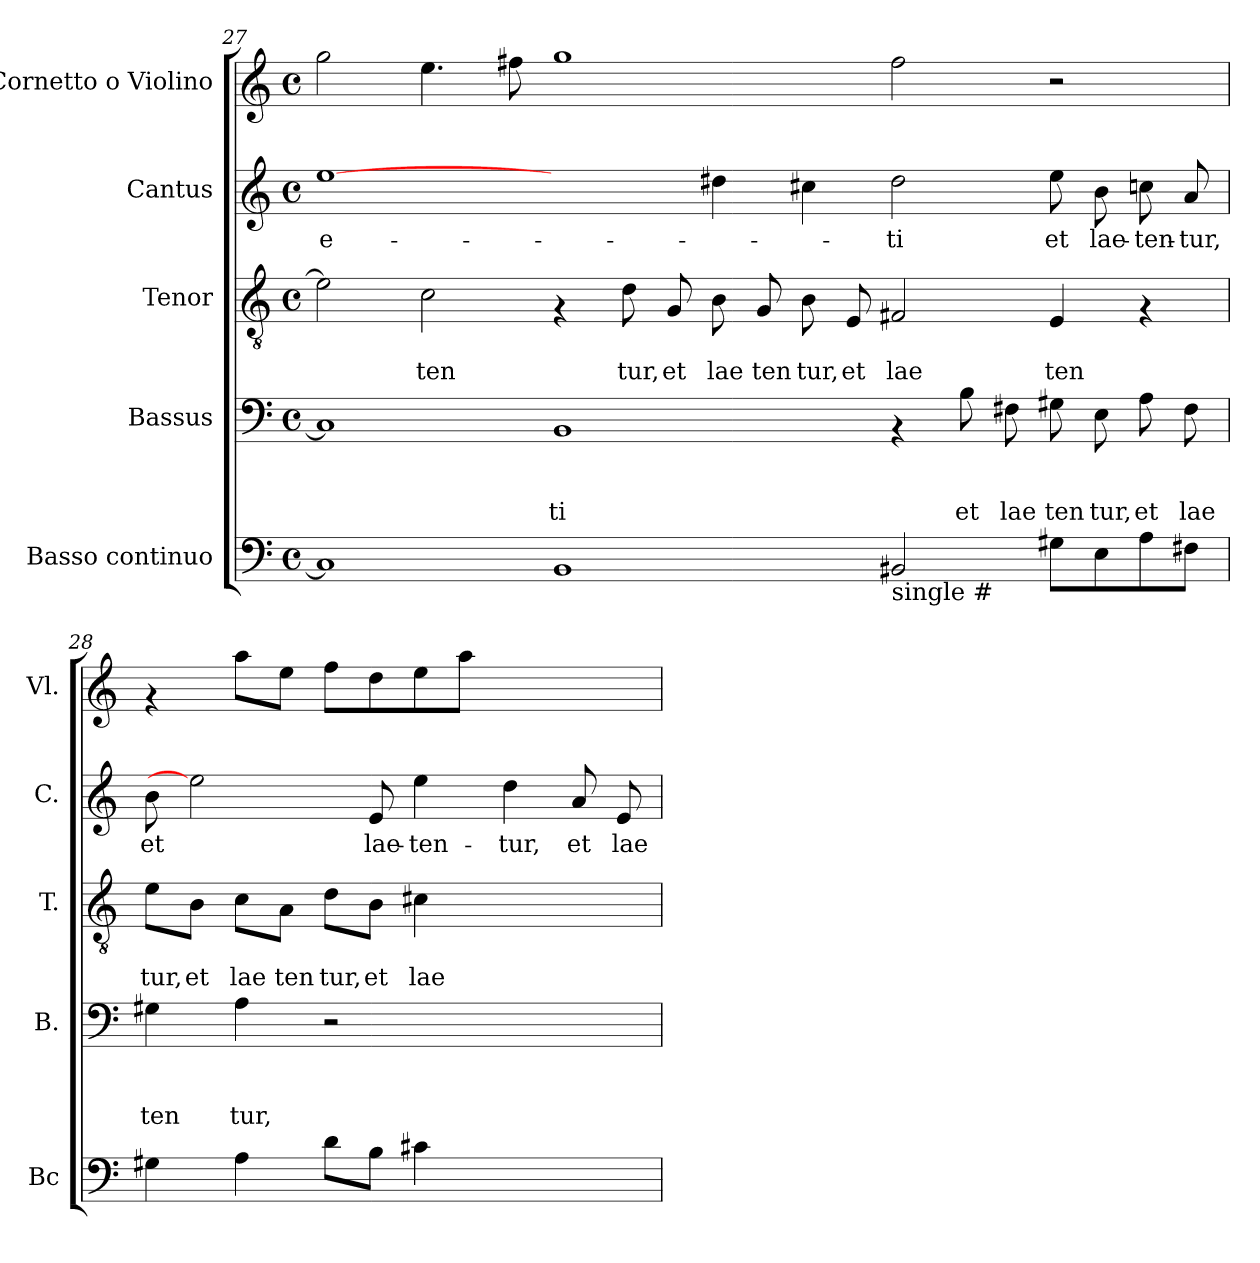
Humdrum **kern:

**kern	**kern	**text	**text	**text	**kern	**text	**text	**kern	**text	**kern
*part5	*part4	*part4	*part4	*part4	*part3	*part3	*part3	*part2	*part2	*part1
*staff5	*staff4	*staff4	*staff4	*staff4	*staff3	*staff3	*staff3	*staff2	*staff2	*staff1
*I"Basso continuo	*I"Bassus	*	*	*	*I"Tenor	*	*	*I"Cantus	*	*I"Cornetto o Violino
*I'Bc	*I'B.	*	*	*	*I'T.	*	*	*I'C.	*	*I'Vl.
!!LO:PB:g=z
*clefF4	*clefF4	*	*	*	*clefGv2	*	*	*clefG2	*	*clefG2
*ITrd7c12	*	*	*	*	*	*	*	*	*	*
*k[]	*k[]	*	*	*	*k[]	*	*	*k[]	*	*k[]
*C:	*C:	*	*	*	*C:	*	*	*C:	*	*C:
*M4/4	*M4/4	*	*	*	*M4/4	*	*	*M4/4	*	*M4/4
*met(c)	*met(c)	*	*	*	*met(c)	*	*	*met(c)	*	*met(c)
=27	=27	=27	=27	=27	=27	=27	=27	=27	=27	=27
!	!	!	!	!	!	!	!	!	!LO:LY:b	!
1CC]	1C]	.	.	.	2e\]	.	.	[1ee	e-	2gg\
!	!	!	!	!	!	!	!LO:LY:b	!	!	!
.	.	.	.	.	2c\	.	ten	.	.	4.ee\
.	.	.	.	.	.	.	.	.	.	8ff#X\
!	!	!	!	!LO:LY:b	!	!	!	!	!	!
1BBB	1BB	.	.	-ti	4rF	.	.	2ryy	.	1gg
!	!	!	!	!	!	!	!LO:LY:b	!	!	!
.	.	.	.	.	8d\	.	tur,	.	.	.
!	!	!	!	!	!	!	!LO:LY:b	!	!	!
.	.	.	.	.	8G/	.	et	.	.	.
!	!	!	!	!	!	!	!LO:LY:b	!	!	!
.	.	.	.	.	8B\	.	lae	4dd#X\	.	.
!	!	!	!	!	!	!	!LO:LY:b	!	!	!
.	.	.	.	.	8G/	.	ten	.	.	.
!	!	!	!	!	!	!	!LO:LY:b	!	!	!
.	.	.	.	.	8B\	.	tur,	4cc#X\	.	.
!	!	!	!	!	!	!	!LO:LY:b	!	!	!
.	.	.	.	.	8E/	.	et	.	.	.
!LO:TX:b:t=single #	!	!	!	!	!	!	!	!	!	!
!	!	!	!	!	!	!	!LO:LY:b	!	!LO:LY:b	!
2BBB#/	4rAA	.	.	.	2F#X/	.	lae	2dd#\	-ti	2ff#\
!	!	!	!	!LO:LY:b	!	!	!	!	!	!
.	8B\	.	.	et	.	.	.	.	.	.
!	!	!	!	!LO:LY:b	!	!	!	!	!	!
.	8F#X\	.	.	lae	.	.	.	.	.	.
!	!	!	!	!LO:LY:b	!	!	!LO:LY:b	!	!LO:LY:b	!
8GG#X\L	8G#X\	.	.	ten	4E/	.	ten	8ee\	et	2r
!	!	!	!	!LO:LY:b	!	!	!	!	!LO:LY:b	!
8EE\	8E\	.	.	tur,	.	.	.	8b\	lae-	.
!	!	!	!	!LO:LY:b	!	!	!	!	!LO:LY:b	!
8AA\	8A\	.	.	et	4rF	.	.	8ccn\	-ten-	.
!	!	!	!	!LO:LY:b	!	!	!	!	!LO:LY:b	!
8FF#X\J	8F#\	.	.	lae	.	.	.	8a/	-tur,	.
=28	=28	=28	=28	=28	=28	=28	=28	=28	=28	=28
!	!	!	!	!LO:LY:b	!	!	!LO:LY:b	!	!LO:LY:b	!
4GG#X\	4G#X\	.	.	ten	8e\L	.	tur,	8b\	et	4rf
!	!	!	!	!	!	!	!LO:LY:b	!	!	!
.	.	.	.	.	8B\J	.	et	2ee]	.	.
!	!	!	!	!LO:LY:b	!	!	!LO:LY:b	!	!	!
4AA\	4A\	.	.	tur,	8c\L	.	lae	.	.	8aa\L
!	!	!	!	!	!	!	!LO:LY:b	!	!	!
.	.	.	.	.	8A\J	.	ten	.	.	8ee\J
!	!	!	!	!	!	!	!LO:LY:b	!	!	!
8D\L	2r	.	.	.	8d\L	.	tur,	.	.	8ff\L
!	!	!	!	!	!	!	!LO:LY:b	!	!LO:LY:b	!
8BB\J	.	.	.	.	8B\J	.	et	8e/	lae-	8dd\
!	!	!	!	!	!	!	!LO:LY:b	!	!LO:LY:b	!
4C#X\	.	.	.	.	4c#X\	.	lae	4ee\	-ten-	8ee\
.	.	.	.	.	.	.	.	.	.	8aa\J
!	!	!	!	!	!	!	!	!	!LO:LY:b	!
2ryy	2ryy	.	.	.	2ryy	.	.	4dd\	-tur,	2ryy
!	!	!	!	!	!	!	!	!	!LO:LY:b	!
.	.	.	.	.	.	.	.	8a/	et	.
!	!	!	!	!	!	!	!	!	!LO:LY:b	!
.	.	.	.	.	.	.	.	8e/	lae-	.
=	=	=	=	=	=	=	=	=	=	=
*-	*-	*-	*-	*-	*-	*-	*-	*-	*-	*-
